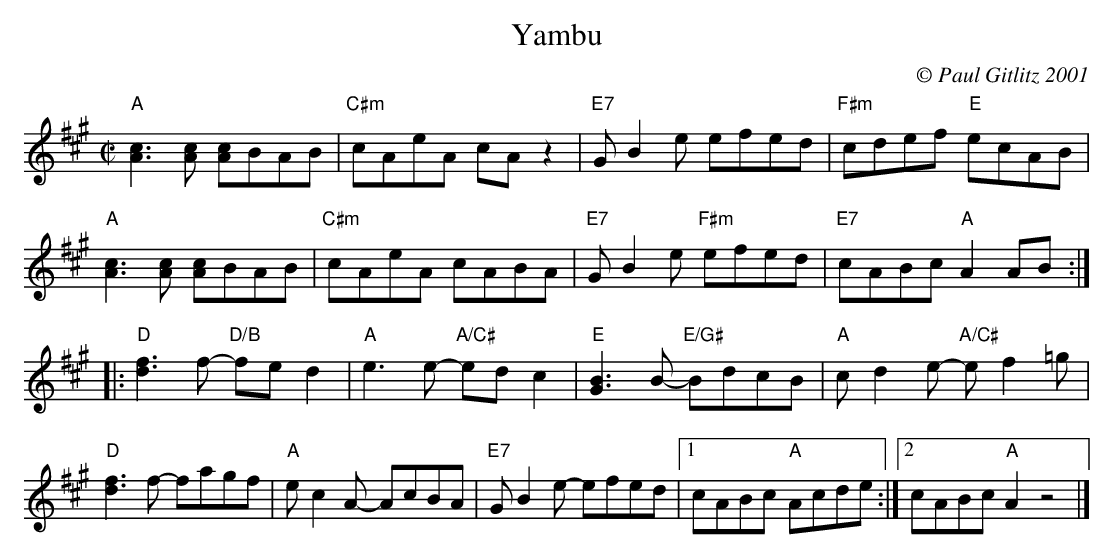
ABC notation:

X:1
T:Yambu
M:C|
L:1/8
C:© Paul Gitlitz 2001
K:A
"A"[A3c3][Ac] [Ac]BAB|"C#m"cAeA cAz2|"E7"GB2e efed|"F#m"cdef "E"ecAB|!
"A"[A3c3][Ac] [Ac]BAB|"C#m"cAeA cABA|"E7"GB2e "F#m"efed |"E7"cABc "A"A2AB:|!
|:"D"[d3f3]f- "D/B"fed2|"A"e3e- "A/C#"edc2|"E"[G3B3]B- "E/G#"BdcB|"A"cd2e- "A/C#"ef2=g|!
"D"[d3f3]f- fagf|"A"ec2A- AcBA|"E7"GB2e- efed|1cABc "A"Acde:|2cABc "A"A2z4|]
